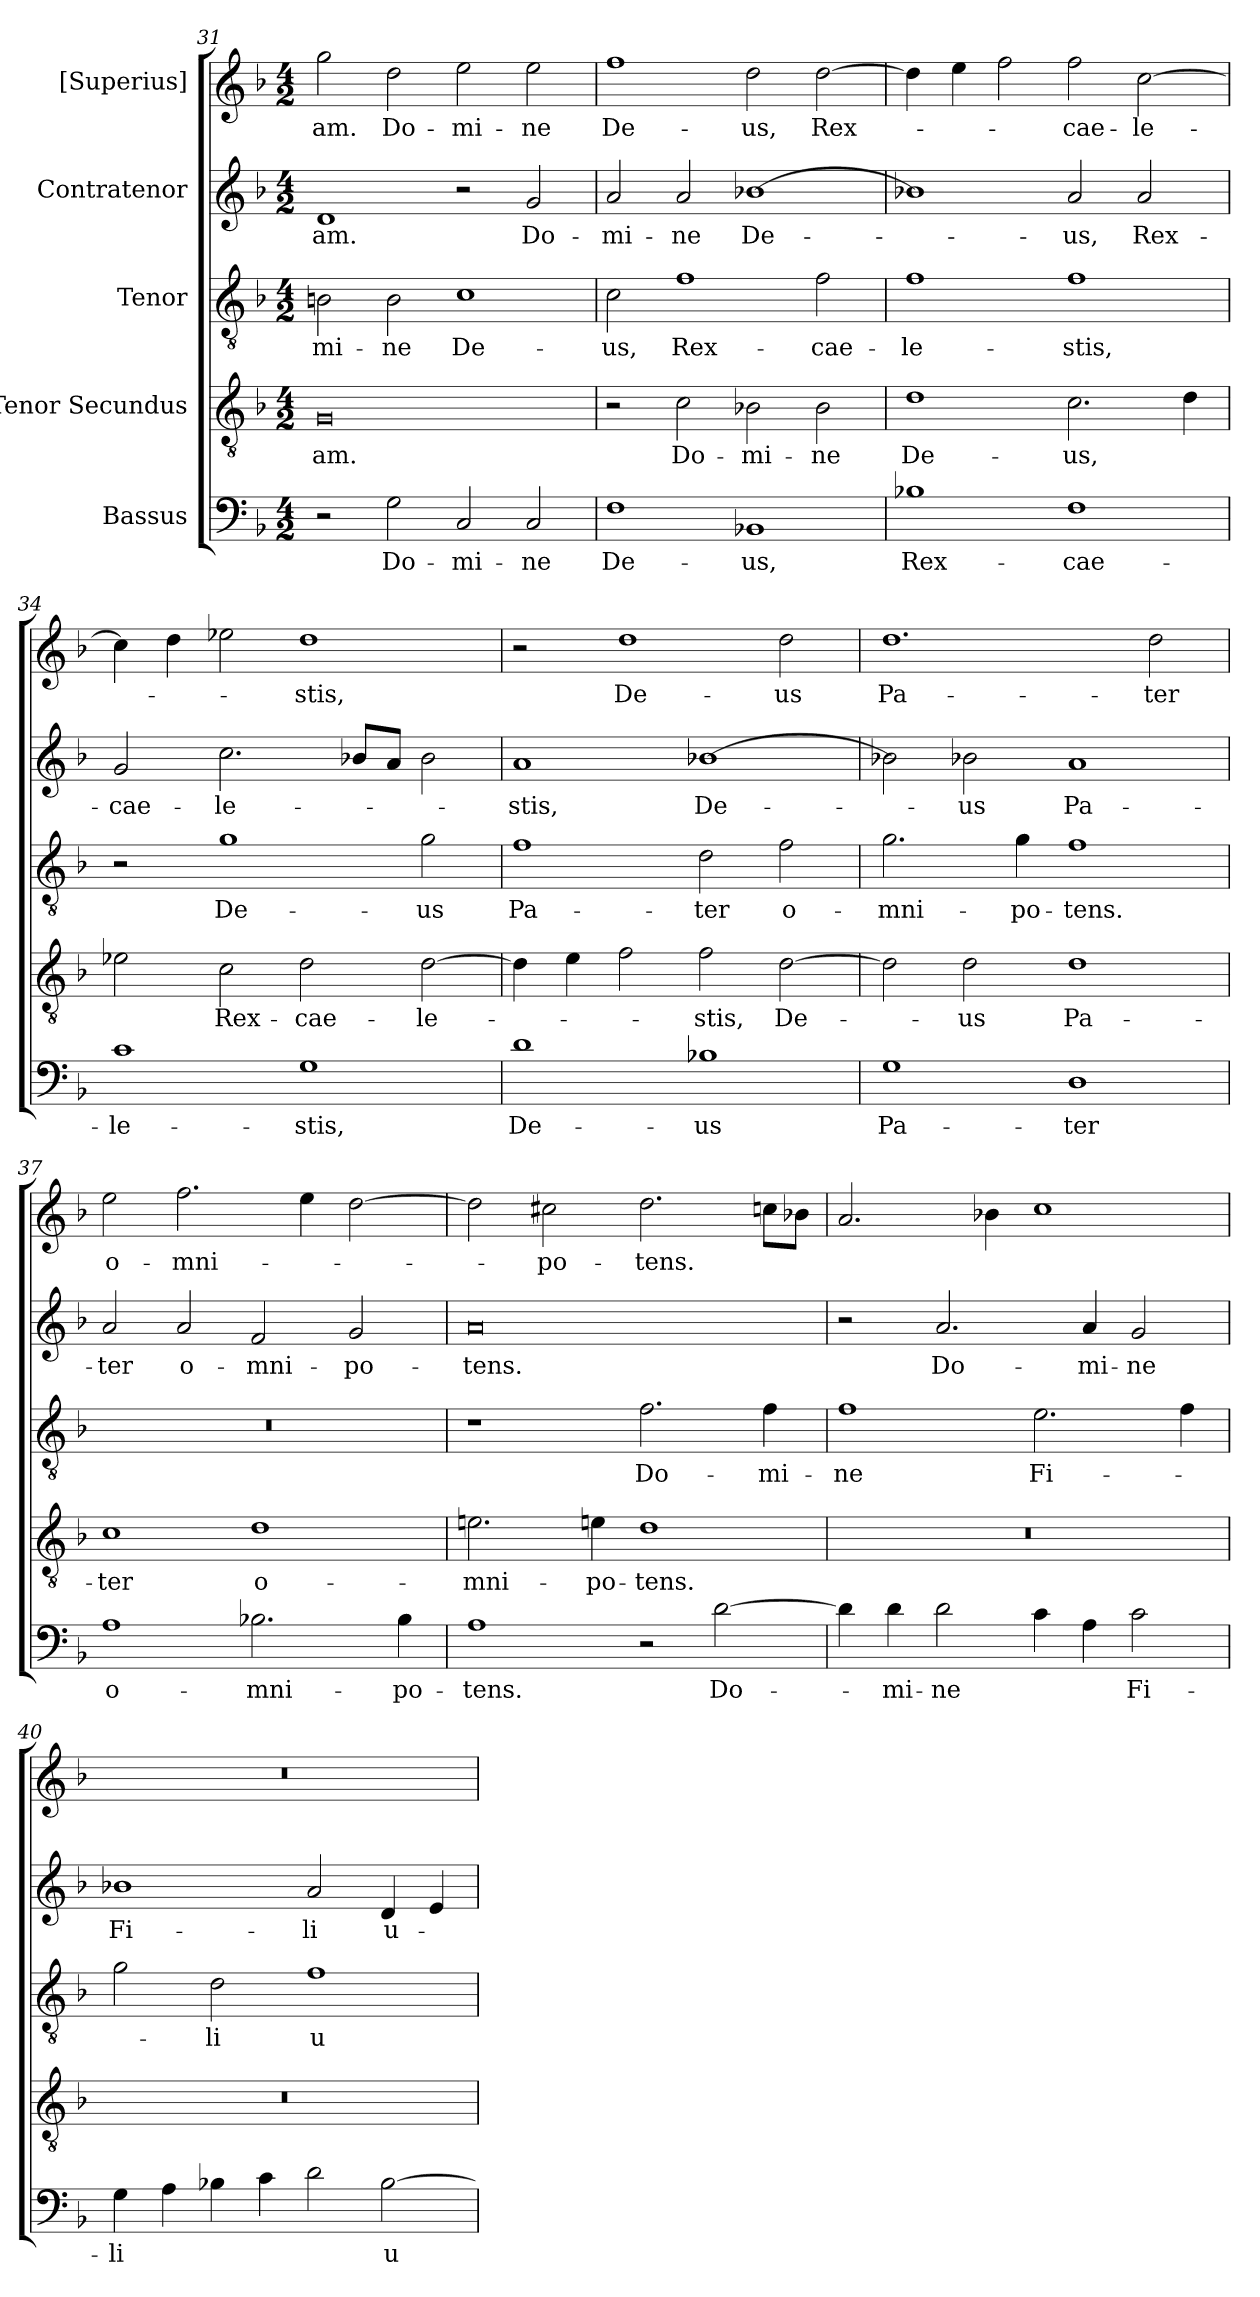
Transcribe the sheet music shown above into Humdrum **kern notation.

**kern	**text	**kern	**text	**kern	**text	**kern	**text	**kern	**text
*part5	*part5	*part4	*part4	*part3	*part3	*part2	*part2	*part1	*part1
*staff5	*staff5	*staff4	*staff4	*staff3	*staff3	*staff2	*staff2	*staff1	*staff1
*I"Bassus	*	*I"Tenor Secundus	*	*I"Tenor	*	*I"Contratenor	*	*I"[Superius]	*
*clefF4	*	*clefGv2	*	*clefGv2	*	*clefG2	*	*clefG2	*
*k[b-]	*	*k[b-]	*	*k[b-]	*	*k[b-]	*	*k[b-]	*
*M4/2	*	*M4/2	*	*M4/2	*	*M4/2	*	*M4/2	*
=31	=31	=31	=31	=31	=31	=31	=31	=31	=31
2r	.	0G/	-am.	2Bn\	-mi-	1d/	-am.	2gg\	-am.
2G\	Do-	.	.	2B\	-ne	.	.	2dd\	Do-
2C/	-mi-	.	.	1c\	De-	2r	.	2ee\	-mi-
2C/	-ne	.	.	.	.	2g/	Do-	2ee\	-ne
=32	=32	=32	=32	=32	=32	=32	=32	=32	=32
1F\	De-	2r	.	2c\	-us,	2a/	-mi-	1ff\	De-
.	.	2c\	Do-	1f\	Rex-	2a/	-ne	.	.
1BB-X/	-us,	2B-X\	-mi-	.	.	[1b-X\	De-	2dd\	-us,
.	.	2B-\	-ne	2f\	cae-	.	.	[2dd\	Rex-
=33	=33	=33	=33	=33	=33	=33	=33	=33	=33
1B-X\	Rex-	1d\	De-	1f\	-le-	1b-X\]	.	4dd\]	.
.	.	.	.	.	.	.	.	4ee\	.
.	.	.	.	.	.	.	.	2ff\	.
1F\	cae-	2.c\	-us,	1f\	-stis,	2a/	-us,	2ff\	cae-
.	.	.	.	.	.	2a/	Rex-	[2cc\	-le-
.	.	4d\	.	.	.	.	.	.	.
=34	=34	=34	=34	=34	=34	=34	=34	=34	=34
1c\	-le-	2e-X\	.	2r	.	2g/	cae-	4cc\]	.
.	.	.	.	.	.	.	.	4dd\	.
.	.	2c\	Rex-	1g\	De-	2.cc\	-le-	2ee-X\	.
1G\	-stis,	2d\	cae-	.	.	.	.	1dd\	-stis,
.	.	.	.	.	.	8b-X/L	.	.	.
.	.	.	.	.	.	8a/J	.	.	.
.	.	[2d\	-le-	2g\	-us	2b-\	.	.	.
=35	=35	=35	=35	=35	=35	=35	=35	=35	=35
1d\	De-	4d\]	.	1f\	Pa-	1a/	-stis,	2r	.
.	.	4e\	.	.	.	.	.	.	.
.	.	2f\	.	.	.	.	.	1dd\	De-
1B-X\	-us	2f\	-stis,	2d\	-ter	[1b-X\	De-	.	.
.	.	[2d\	De-	2f\	o-	.	.	2dd\	-us
=36	=36	=36	=36	=36	=36	=36	=36	=36	=36
1G\	Pa-	2d\]	.	2.g\	-mni-	2b-X\]	.	1.dd\	Pa-
.	.	2d\	-us	.	.	2b-X\	-us	.	.
.	.	.	.	4g\	-po-	.	.	.	.
1D\	-ter	1d\	Pa-	1f\	-tens.	1a/	Pa-	.	.
.	.	.	.	.	.	.	.	2dd\	-ter
=37	=37	=37	=37	=37	=37	=37	=37	=37	=37
1A\	o-	1c\	-ter	0r	.	2a/	-ter	2ee\	o-
.	.	.	.	.	.	2a/	o-	2.ff\	-mni-
2.B-X\	-mni-	1d\	o-	.	.	2f/	-mni-	.	.
.	.	.	.	.	.	.	.	4ee\	.
.	.	.	.	.	.	2g/	-po-	[2dd\	.
4B-\	-po-	.	.	.	.	.	.	.	.
=38	=38	=38	=38	=38	=38	=38	=38	=38	=38
1A\	-tens.	2.en\	-mni-	1r	.	0a/	-tens.	2dd\]	.
.	.	.	.	.	.	.	.	2cc#X\	-po-
.	.	4en\	-po-	.	.	.	.	.	.
2r	.	1d\	-tens.	2.f\	Do-	.	.	2.dd\	-tens.
[2d\	Do-	.	.	.	.	.	.	.	.
.	.	.	.	4f\	-mi-	.	.	8ccn\L	.
.	.	.	.	.	.	.	.	8b-X\J	.
=39	=39	=39	=39	=39	=39	=39	=39	=39	=39
4d\]	.	0r	.	1f\	-ne	2r	.	2.a/	.
4d\	-mi-	.	.	.	.	.	.	.	.
2d\	-ne	.	.	.	.	2.a/	Do-	.	.
.	.	.	.	.	.	.	.	4b-X\	.
4c\	.	.	.	2.e\	Fi-	.	.	1cc\	.
4A\	.	.	.	.	.	4a/	-mi-	.	.
2c\	Fi-	.	.	.	.	2g/	-ne	.	.
.	.	.	.	4f\	.	.	.	.	.
=40	=40	=40	=40	=40	=40	=40	=40	=40	=40
4G\	-li	0r	.	2g\	.	1b-X\	Fi-	0r	.
4A\	.	.	.	.	.	.	.	.	.
4B-X\	.	.	.	2d\	-li	.	.	.	.
4c\	.	.	.	.	.	.	.	.	.
2d\	.	.	.	1f\	u-	2a/	-li	.	.
[2B-\	u-	.	.	.	.	4d/	u-	.	.
.	.	.	.	.	.	4e/	.	.	.
=	=	=	=	=	=	=	=	=	=
*-	*-	*-	*-	*-	*-	*-	*-	*-	*-
